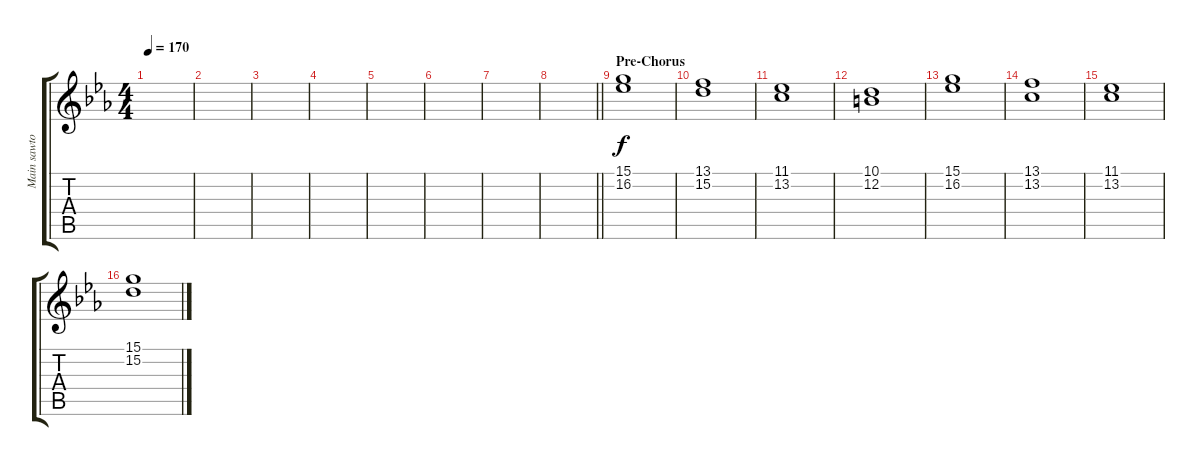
\track ("Main sawtooth" "Main sawto") {instrument lead2sawtooth}
\staff {score tabs}
\tuning (E4 B3 G3 D3 A2 E2) {hide}
\ts (4 4)
\tempo 170
\clef g2
\ks eb
|
|
|
|
|
|
|
\barLineRight lightlight
|
\section ("" "Pre-Chorus")
(15.1 16.2).1 |
(13.1 15.2).1 |
(11.1 13.2).1 |
(10.1 12.2).1 |
(15.1 16.2).1 |
(13.1 13.2).1 |
(11.1 13.2).1 |
(15.1 15.2).1
